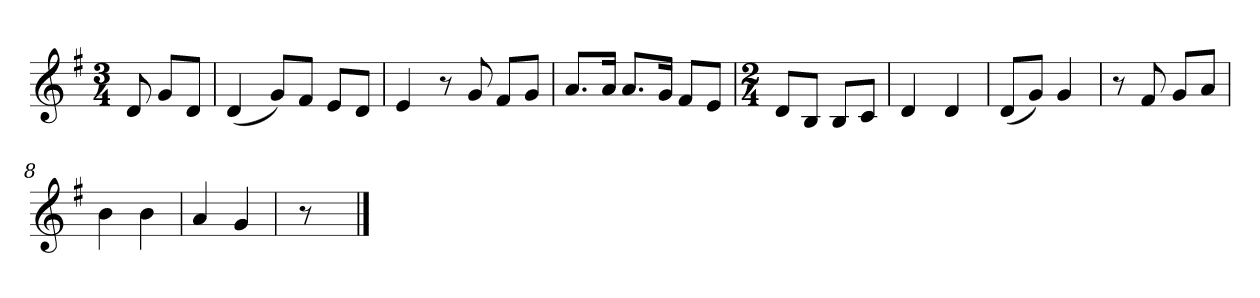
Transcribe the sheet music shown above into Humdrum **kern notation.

**kern
*part1
*staff1
*k[f#]
*M3/4
*MM120
=
8d
8gL
8dJ
=1
(4d
8gL)
8f#J
8eL
8dJ
=2
4e
8r
8g
8f#L
8gJ
=3
8.aL
16aJk
8.aL
16gJk
8f#L
8eJ
=4
*M2/4
8dL
8BJ
8BL
8cJ
=5
4d
4d
=6
(8dL
8gJ)
4g
=7
8r
8f#
8gL
8aJ
=8
4b
4b
=9
4a
4g
=10
8r
==
*-
